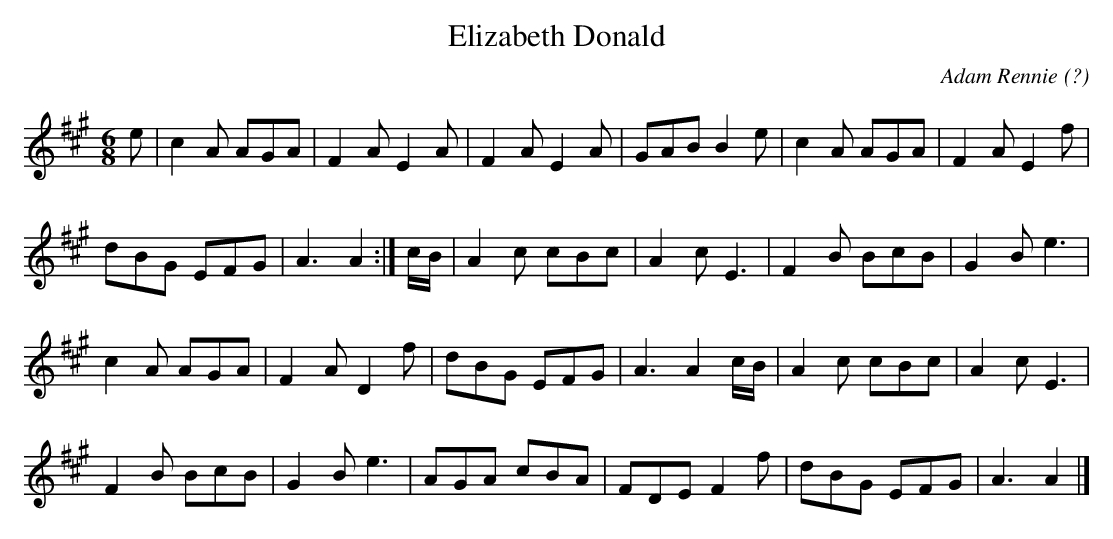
X:1
T:Elizabeth Donald
C:Adam Rennie (?)
M:6/8
L:1/8
K:A
e|c2A AGA|F2A E2A|F2A E2A|GAB B2e|c2A AGA|F2A E2f|
dBG EFG|A3 A2:|c/B/|A2c cBc|A2c E3|F2B BcB|G2B e3|
c2A AGA|F2A D2f|dBG EFG|A3 A2 c/B/|A2c cBc|A2c E3|
F2B BcB|G2B e3|AGA cBA|FDE F2f|dBG EFG|A3 A2|]
